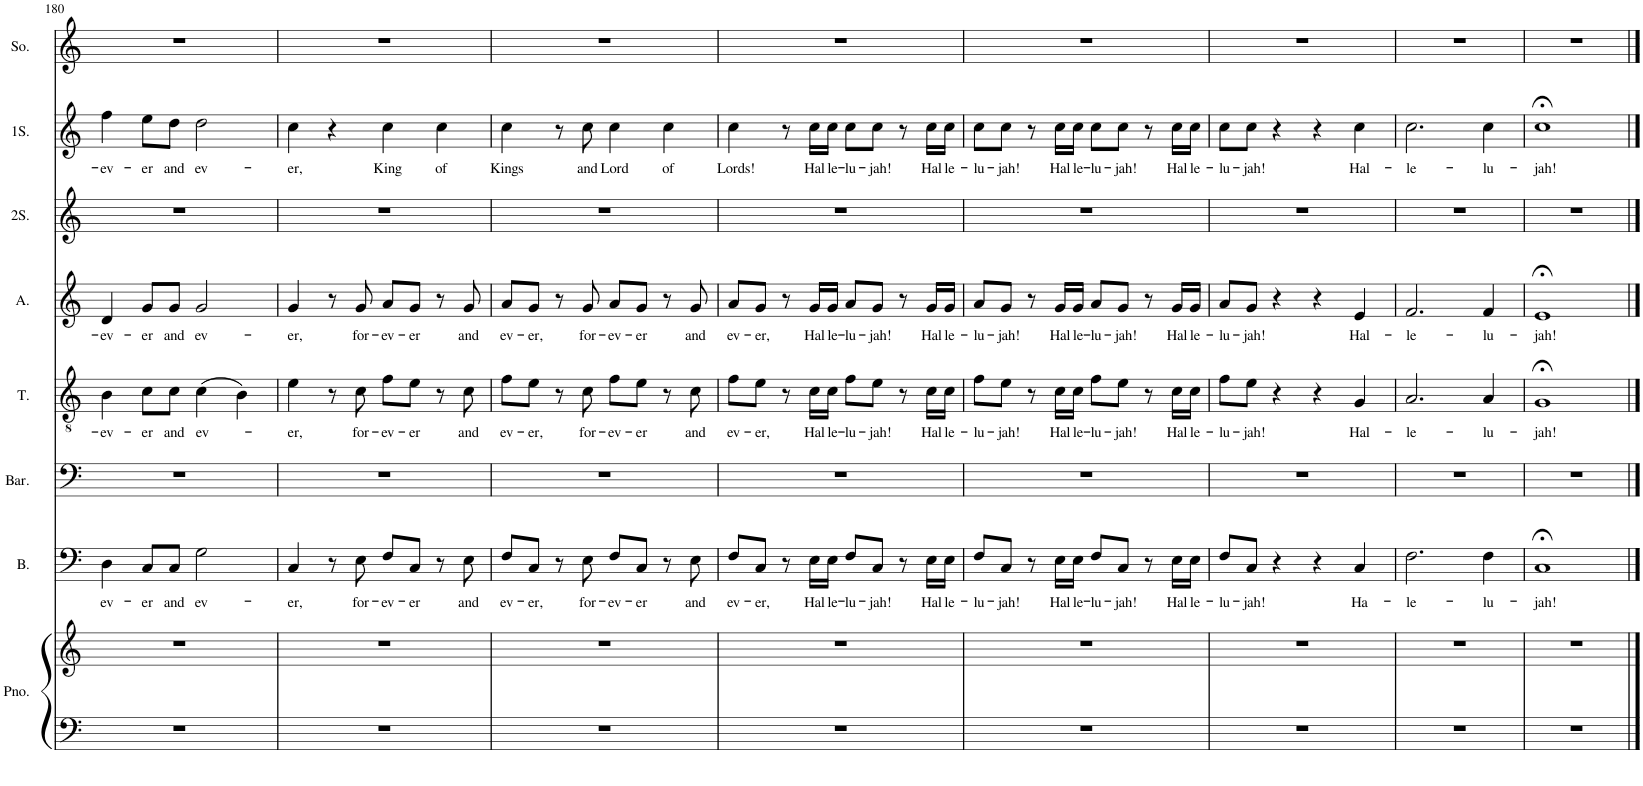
**kern	**kern	**kern	**text	**kern	**kern	**text	**kern	**text	**kern	**kern	**text	**kern
*part8	*part8	*part7	*part7	*part6	*part5	*part5	*part4	*part4	*part3	*part2	*part2	*part1
*staff9	*staff8	*staff7	*staff7	*staff6	*staff5	*staff5	*staff4	*staff4	*staff3	*staff2	*staff2	*staff1
*I"Piano	*	*I"Bass	*	*I"Baritone	*I"Tenor	*	*I"Alto	*	*I"2.Soprano	*I"1.Soprano	*	*I"Solo
*I'Pno.	*	*I'B.	*	*I'Bar.	*I'T.	*	*I'A.	*	*I'2S.	*I'1S.	*	*I'So.
!!LO:PB:g=z
*clefF4	*clefG2	*clefF4	*	*clefF4	*clefGv2	*	*clefG2	*	*clefG2	*clefG2	*	*clefG2
*k[]	*k[]	*k[]	*	*k[]	*k[]	*	*k[]	*	*k[]	*k[]	*	*k[]
*M4/4	*M4/4	*M4/4	*	*M4/4	*M4/4	*	*M4/4	*	*M4/4	*M4/4	*	*M4/4
=180	=180	=180	=180	=180	=180	=180	=180	=180	=180	=180	=180	=180
!	!	!	!LO:LY:b	!	!	!LO:LY:b	!	!LO:LY:b	!	!	!LO:LY:b	!
1r	1r	4D\	ev-	1r	4B\	-ev-	4d/	-ev-	1r	4ff\	-ev-	1r
!	!	!	!LO:LY:b	!	!	!LO:LY:b	!	!LO:LY:b	!	!	!LO:LY:b	!
.	.	8C/L	-er	.	8c\L	-er	8g/L	-er	.	8ee\L	-er	.
!	!	!	!LO:LY:b	!	!	!LO:LY:b	!	!LO:LY:b	!	!	!LO:LY:b	!
.	.	8C/J	and	.	8c\J	and	8g/J	and	.	8dd\J	and	.
!	!	!	!LO:LY:b	!	!	!LO:LY:b	!	!LO:LY:b	!	!	!LO:LY:b	!
.	.	2G\	ev-	.	(4c\	ev-	2g/	ev-	.	2dd\	ev-	.
.	.	.	.	.	4B\)	.	.	.	.	.	.	.
=181	=181	=181	=181	=181	=181	=181	=181	=181	=181	=181	=181	=181
!	!	!	!LO:LY:b	!	!	!LO:LY:b	!	!LO:LY:b	!	!	!LO:LY:b	!
1r	1r	4C/	-er,	1r	4e\	-er,	4g/	-er,	1r	4cc\	-er,	1r
.	.	8r	.	.	8r	.	8r	.	.	4r	.	.
!	!	!	!LO:LY:b	!	!	!LO:LY:b	!	!LO:LY:b	!	!	!	!
.	.	8E\	for-	.	8c\	for-	8g/	for-	.	.	.	.
!	!	!	!LO:LY:b	!	!	!LO:LY:b	!	!LO:LY:b	!	!	!LO:LY:b	!
.	.	8F/L	-ev-	.	8f\L	-ev-	8a/L	-ev-	.	4cc\	King	.
!	!	!	!LO:LY:b	!	!	!LO:LY:b	!	!LO:LY:b	!	!	!	!
.	.	8C/J	-er	.	8e\J	-er	8g/J	-er	.	.	.	.
!	!	!	!	!	!	!	!	!	!	!	!LO:LY:b	!
.	.	8r	.	.	8r	.	8r	.	.	4cc\	of	.
!	!	!	!LO:LY:b	!	!	!LO:LY:b	!	!LO:LY:b	!	!	!	!
.	.	8E\	and	.	8c\	and	8g/	and	.	.	.	.
=182	=182	=182	=182	=182	=182	=182	=182	=182	=182	=182	=182	=182
!	!	!	!LO:LY:b	!	!	!LO:LY:b	!	!LO:LY:b	!	!	!LO:LY:b	!
1r	1r	8F/L	ev-	1r	8f\L	ev-	8a/L	ev-	1r	4cc\	Kings	1r
!	!	!	!LO:LY:b	!	!	!LO:LY:b	!	!LO:LY:b	!	!	!	!
.	.	8C/J	-er,	.	8e\J	-er,	8g/J	-er,	.	.	.	.
.	.	8r	.	.	8r	.	8r	.	.	8r	.	.
!	!	!	!LO:LY:b	!	!	!LO:LY:b	!	!LO:LY:b	!	!	!LO:LY:b	!
.	.	8E\	for-	.	8c\	for-	8g/	for-	.	8cc\	and	.
!	!	!	!LO:LY:b	!	!	!LO:LY:b	!	!LO:LY:b	!	!	!LO:LY:b	!
.	.	8F/L	-ev-	.	8f\L	-ev-	8a/L	-ev-	.	4cc\	Lord	.
!	!	!	!LO:LY:b	!	!	!LO:LY:b	!	!LO:LY:b	!	!	!	!
.	.	8C/J	-er	.	8e\J	-er	8g/J	-er	.	.	.	.
!	!	!	!	!	!	!	!	!	!	!	!LO:LY:b	!
.	.	8r	.	.	8r	.	8r	.	.	4cc\	of	.
!	!	!	!LO:LY:b	!	!	!LO:LY:b	!	!LO:LY:b	!	!	!	!
.	.	8E\	and	.	8c\	and	8g/	and	.	.	.	.
=183	=183	=183	=183	=183	=183	=183	=183	=183	=183	=183	=183	=183
!	!	!	!LO:LY:b	!	!	!LO:LY:b	!	!LO:LY:b	!	!	!LO:LY:b	!
1r	1r	8F/L	ev-	1r	8f\L	ev-	8a/L	ev-	1r	4cc\	Lords!	1r
!	!	!	!LO:LY:b	!	!	!LO:LY:b	!	!LO:LY:b	!	!	!	!
.	.	8C/J	-er,	.	8e\J	-er,	8g/J	-er,	.	.	.	.
.	.	8r	.	.	8r	.	8r	.	.	8r	.	.
!	!	!	!LO:LY:b	!	!	!LO:LY:b	!	!LO:LY:b	!	!	!LO:LY:b	!
.	.	16E\LL	Hal-	.	16c\LL	Hal-	16g/LL	Hal-	.	16cc\LL	Hal-	.
!	!	!	!LO:LY:b	!	!	!LO:LY:b	!	!LO:LY:b	!	!	!LO:LY:b	!
.	.	16E\JJ	-le-	.	16c\JJ	-le-	16g/JJ	-le-	.	16cc\JJ	-le-	.
!	!	!	!LO:LY:b	!	!	!LO:LY:b	!	!LO:LY:b	!	!	!LO:LY:b	!
.	.	8F/L	-lu-	.	8f\L	-lu-	8a/L	-lu-	.	8cc\L	-lu-	.
!	!	!	!LO:LY:b	!	!	!LO:LY:b	!	!LO:LY:b	!	!	!LO:LY:b	!
.	.	8C/J	-jah!	.	8e\J	-jah!	8g/J	-jah!	.	8cc\J	-jah!	.
.	.	8r	.	.	8r	.	8r	.	.	8r	.	.
!	!	!	!LO:LY:b	!	!	!LO:LY:b	!	!LO:LY:b	!	!	!LO:LY:b	!
.	.	16E\LL	Hal-	.	16c\LL	Hal-	16g/LL	Hal-	.	16cc\LL	Hal-	.
!	!	!	!LO:LY:b	!	!	!LO:LY:b	!	!LO:LY:b	!	!	!LO:LY:b	!
.	.	16E\JJ	-le-	.	16c\JJ	-le-	16g/JJ	-le-	.	16cc\JJ	-le-	.
=184	=184	=184	=184	=184	=184	=184	=184	=184	=184	=184	=184	=184
!	!	!	!LO:LY:b	!	!	!LO:LY:b	!	!LO:LY:b	!	!	!LO:LY:b	!
1r	1r	8F/L	-lu-	1r	8f\L	-lu-	8a/L	-lu-	1r	8cc\L	-lu-	1r
!	!	!	!LO:LY:b	!	!	!LO:LY:b	!	!LO:LY:b	!	!	!LO:LY:b	!
.	.	8C/J	-jah!	.	8e\J	-jah!	8g/J	-jah!	.	8cc\J	-jah!	.
.	.	8r	.	.	8r	.	8r	.	.	8r	.	.
!	!	!	!LO:LY:b	!	!	!LO:LY:b	!	!LO:LY:b	!	!	!LO:LY:b	!
.	.	16E\LL	Hal-	.	16c\LL	Hal-	16g/LL	Hal-	.	16cc\LL	Hal-	.
!	!	!	!LO:LY:b	!	!	!LO:LY:b	!	!LO:LY:b	!	!	!LO:LY:b	!
.	.	16E\JJ	-le-	.	16c\JJ	-le-	16g/JJ	-le-	.	16cc\JJ	-le-	.
!	!	!	!LO:LY:b	!	!	!LO:LY:b	!	!LO:LY:b	!	!	!LO:LY:b	!
.	.	8F/L	-lu-	.	8f\L	-lu-	8a/L	-lu-	.	8cc\L	-lu-	.
!	!	!	!LO:LY:b	!	!	!LO:LY:b	!	!LO:LY:b	!	!	!LO:LY:b	!
.	.	8C/J	-jah!	.	8e\J	-jah!	8g/J	-jah!	.	8cc\J	-jah!	.
.	.	8r	.	.	8r	.	8r	.	.	8r	.	.
!	!	!	!LO:LY:b	!	!	!LO:LY:b	!	!LO:LY:b	!	!	!LO:LY:b	!
.	.	16E\LL	Hal-	.	16c\LL	Hal-	16g/LL	Hal-	.	16cc\LL	Hal-	.
!	!	!	!LO:LY:b	!	!	!LO:LY:b	!	!LO:LY:b	!	!	!LO:LY:b	!
.	.	16E\JJ	-le-	.	16c\JJ	-le-	16g/JJ	-le-	.	16cc\JJ	-le-	.
=185	=185	=185	=185	=185	=185	=185	=185	=185	=185	=185	=185	=185
!	!	!	!LO:LY:b	!	!	!LO:LY:b	!	!LO:LY:b	!	!	!LO:LY:b	!
1r	1r	8F/L	-lu-	1r	8f\L	-lu-	8a/L	-lu-	1r	8cc\L	-lu-	1r
!	!	!	!LO:LY:b	!	!	!LO:LY:b	!	!LO:LY:b	!	!	!LO:LY:b	!
.	.	8C/J	-jah!	.	8e\J	-jah!	8g/J	-jah!	.	8cc\J	-jah!	.
.	.	4r	.	.	4r	.	4r	.	.	4r	.	.
.	.	4r	.	.	4r	.	4r	.	.	4r	.	.
!	!	!	!LO:LY:b	!	!	!LO:LY:b	!	!LO:LY:b	!	!	!LO:LY:b	!
.	.	4C/	Ha-	.	4G/	Hal-	4e/	Hal-	.	4cc\	Hal-	.
=186	=186	=186	=186	=186	=186	=186	=186	=186	=186	=186	=186	=186
!	!	!	!LO:LY:b	!	!	!LO:LY:b	!	!LO:LY:b	!	!	!LO:LY:b	!
1r	1r	2.F\	-le-	1r	2.A/	-le-	2.f/	-le-	1r	2.cc\	-le-	1r
!	!	!	!LO:LY:b	!	!	!LO:LY:b	!	!LO:LY:b	!	!	!LO:LY:b	!
.	.	4F\	-lu-	.	4A/	-lu-	4f/	-lu-	.	4cc\	-lu-	.
=187	=187	=187	=187	=187	=187	=187	=187	=187	=187	=187	=187	=187
!	!	!	!LO:LY:b	!	!	!LO:LY:b	!	!LO:LY:b	!	!	!LO:LY:b	!
1r	1r	1C;<	-jah!	1r	1G;<	-jah!	1e;<	-jah!	1r	1cc;<	-jah!	1r
==	==	==	==	==	==	==	==	==	==	==	==	==
*-	*-	*-	*-	*-	*-	*-	*-	*-	*-	*-	*-	*-
